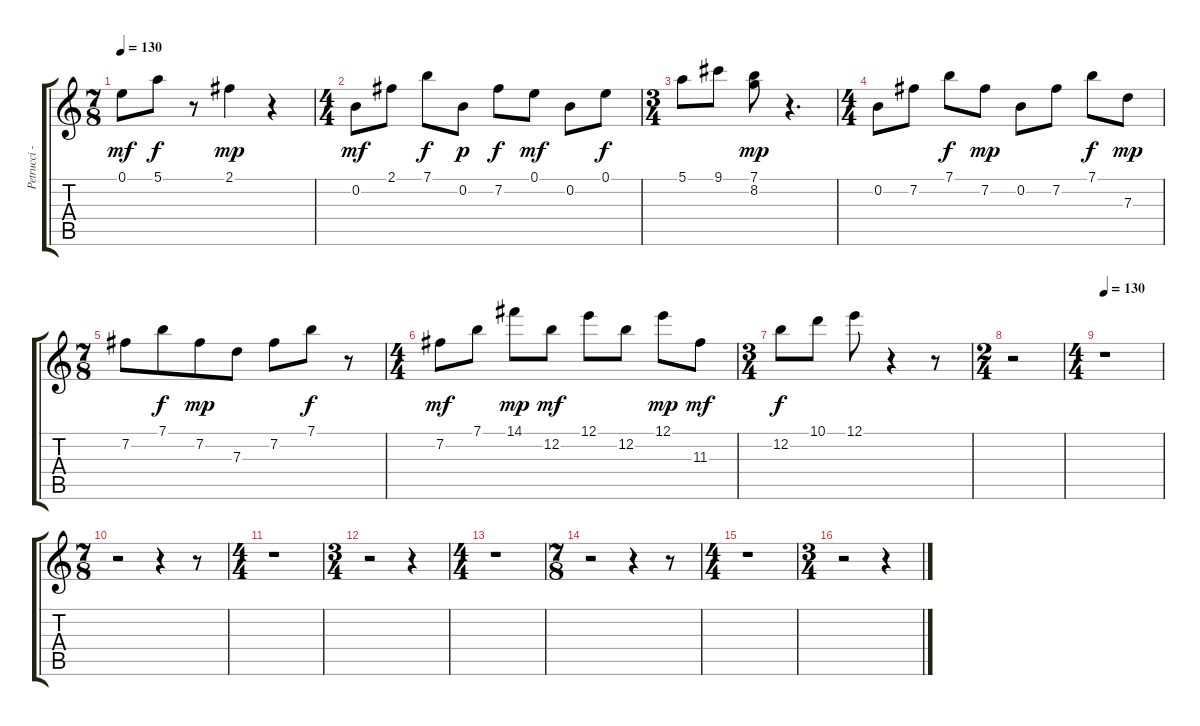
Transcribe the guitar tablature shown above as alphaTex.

\track ("Petrucci - CleanGuitar" "Petrucci -") {instrument electricguitarclean}
\staff {score tabs}
\tuning (E4 B3 G3 D3 A2 E2) {hide}
\ts (7 8)
\tempo 130
\clef g2
\ks c
0.1.8{dy mf} 5.1.8{dy f} r.8 2.1.4{dy mp} r.4 |
\ts (4 4)
0.2.8{dy mf} 2.1.8 7.1.8{dy f} 0.2.8{dy p} 7.2.8{dy f} 0.1.8{dy mf} 0.2.8 0.1.8{dy f} |
\ts (3 4)
5.1.8 9.1.8 (7.1 8.2).8{dy mp} r.4{d} |
\ts (4 4)
0.2.8 7.2.8 7.1.8{dy f} 7.2.8{dy mp} 0.2.8 7.2.8 7.1.8{dy f} 7.3.8{dy mp} |
\ts (7 8)
7.2.8 7.1.8{dy f} 7.2.8{dy mp} 7.3.8 7.2.8 7.1.8{dy f} r.8 |
\ts (4 4)
7.2.8{dy mf} 7.1.8 14.1.8{dy mp} 12.2.8{dy mf} 12.1.8 12.2.8 12.1.8{dy mp} 11.3.8{dy mf} |
\ts (3 4)
12.2.8{dy f} 10.1.8 12.1.8 r.4 r.8 |
\ts (2 4)
r.2 |
\ts (4 4)
\tempo 130
r.1 |
\ts (7 8)
r.2 r.4 r.8 |
\ts (4 4)
r.1 |
\ts (3 4)
r.2 r.4 |
\ts (4 4)
r.1 |
\ts (7 8)
r.2 r.4 r.8 |
\ts (4 4)
r.1 |
\ts (3 4)
r.2 r.4
